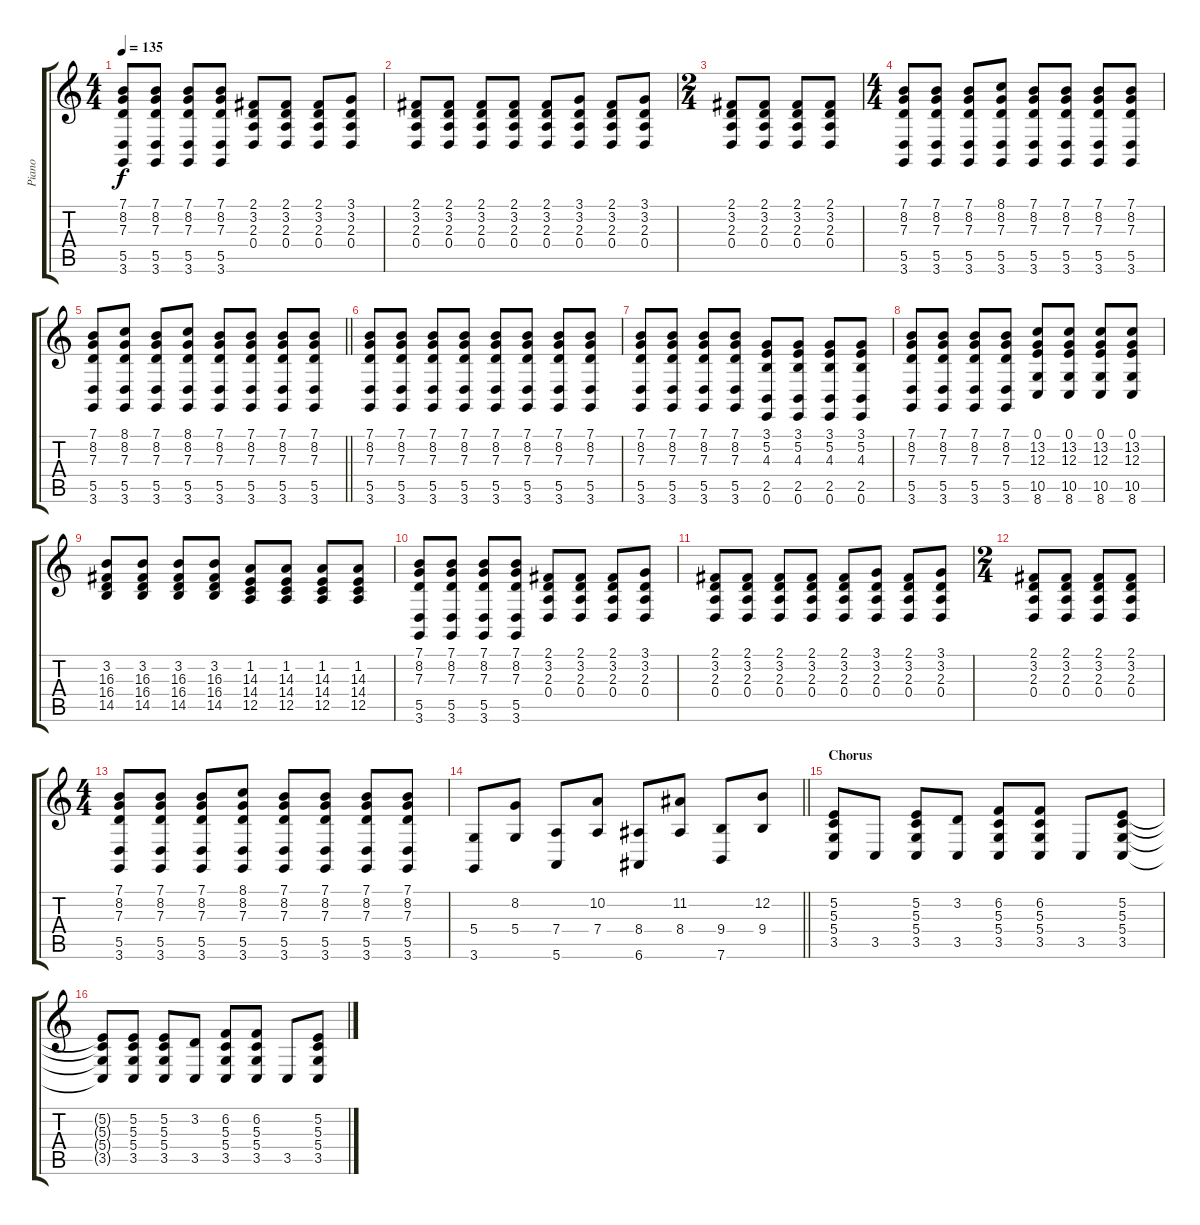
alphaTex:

\track ("Piano" "Piano") {instrument acousticgrandpiano}
\staff {score tabs}
\tuning (E4 B3 G3 D3 A2 E2) {hide}
\ts (4 4)
\tempo 135
\clef g2
\ks c
(7.1 8.2 7.3 5.5 3.6).8{dy f} (7.1 8.2 7.3 5.5 3.6).8 (7.1 8.2 7.3 5.5 3.6).8 (7.1 8.2 7.3 5.5 3.6).8 (2.1 3.2 2.3 0.4).8 (2.1 3.2 2.3 0.4).8 (2.1 3.2 2.3 0.4).8 (3.1 3.2 2.3 0.4).8 |
(2.1 3.2 2.3 0.4).8 (2.1 3.2 2.3 0.4).8 (2.1 3.2 2.3 0.4).8 (2.1 3.2 2.3 0.4).8 (2.1 3.2 2.3 0.4).8 (3.1 3.2 2.3 0.4).8 (2.1 3.2 2.3 0.4).8 (3.1 3.2 2.3 0.4).8 |
\ts (2 4)
(2.1 3.2 2.3 0.4).8 (2.1 3.2 2.3 0.4).8 (2.1 3.2 2.3 0.4).8 (2.1 3.2 2.3 0.4).8 |
\ts (4 4)
(7.1 8.2 7.3 5.5 3.6).8 (7.1 8.2 7.3 5.5 3.6).8 (7.1 8.2 7.3 5.5 3.6).8 (8.1 8.2 7.3 5.5 3.6).8 (7.1 8.2 7.3 5.5 3.6).8 (7.1 8.2 7.3 5.5 3.6).8 (7.1 8.2 7.3 5.5 3.6).8 (7.1 8.2 7.3 5.5 3.6).8 |
\barLineRight lightlight
(7.1 8.2 7.3 5.5 3.6).8 (8.1 8.2 7.3 5.5 3.6).8 (7.1 8.2 7.3 5.5 3.6).8 (8.1 8.2 7.3 5.5 3.6).8 (7.1 8.2 7.3 5.5 3.6).8 (7.1 8.2 7.3 5.5 3.6).8 (7.1 8.2 7.3 5.5 3.6).8 (7.1 8.2 7.3 5.5 3.6).8 |
(7.1 8.2 7.3 5.5 3.6).8 (7.1 8.2 7.3 5.5 3.6).8 (7.1 8.2 7.3 5.5 3.6).8 (7.1 8.2 7.3 5.5 3.6).8 (7.1 8.2 7.3 5.5 3.6).8 (7.1 8.2 7.3 5.5 3.6).8 (7.1 8.2 7.3 5.5 3.6).8 (7.1 8.2 7.3 5.5 3.6).8 |
(7.1 8.2 7.3 5.5 3.6).8 (7.1 8.2 7.3 5.5 3.6).8 (7.1 8.2 7.3 5.5 3.6).8 (7.1 8.2 7.3 5.5 3.6).8 (3.1 5.2 4.3 2.5 0.6).8 (3.1 5.2 4.3 2.5 0.6).8 (3.1 5.2 4.3 2.5 0.6).8 (3.1 5.2 4.3 2.5 0.6).8 |
(7.1 8.2 7.3 5.5 3.6).8 (7.1 8.2 7.3 5.5 3.6).8 (7.1 8.2 7.3 5.5 3.6).8 (7.1 8.2 7.3 5.5 3.6).8 (0.1 13.2 12.3 10.5 8.6).8 (0.1 13.2 12.3 10.5 8.6).8 (0.1 13.2 12.3 10.5 8.6).8 (0.1 13.2 12.3 10.5 8.6).8 |
(3.2 16.3 16.4 14.5).8 (3.2 16.3 16.4 14.5).8 (3.2 16.3 16.4 14.5).8 (3.2 16.3 16.4 14.5).8 (1.2 14.3 14.4 12.5).8 (1.2 14.3 14.4 12.5).8 (1.2 14.3 14.4 12.5).8 (1.2 14.3 14.4 12.5).8 |
(7.1 8.2 7.3 5.5 3.6).8 (7.1 8.2 7.3 5.5 3.6).8 (7.1 8.2 7.3 5.5 3.6).8 (7.1 8.2 7.3 5.5 3.6).8 (2.1 3.2 2.3 0.4).8 (2.1 3.2 2.3 0.4).8 (2.1 3.2 2.3 0.4).8 (3.1 3.2 2.3 0.4).8 |
(2.1 3.2 2.3 0.4).8 (2.1 3.2 2.3 0.4).8 (2.1 3.2 2.3 0.4).8 (2.1 3.2 2.3 0.4).8 (2.1 3.2 2.3 0.4).8 (3.1 3.2 2.3 0.4).8 (2.1 3.2 2.3 0.4).8 (3.1 3.2 2.3 0.4).8 |
\ts (2 4)
(2.1 3.2 2.3 0.4).8 (2.1 3.2 2.3 0.4).8 (2.1 3.2 2.3 0.4).8 (2.1 3.2 2.3 0.4).8 |
\ts (4 4)
(7.1 8.2 7.3 5.5 3.6).8 (7.1 8.2 7.3 5.5 3.6).8 (7.1 8.2 7.3 5.5 3.6).8 (8.1 8.2 7.3 5.5 3.6).8 (7.1 8.2 7.3 5.5 3.6).8 (7.1 8.2 7.3 5.5 3.6).8 (7.1 8.2 7.3 5.5 3.6).8 (7.1 8.2 7.3 5.5 3.6).8 |
\barLineRight lightlight
(5.4 3.6).8 (8.2 5.4).8 (7.4 5.6).8 (10.2 7.4).8 (8.4 6.6).8 (11.2 8.4).8 (9.4 7.6).8 (12.2 9.4).8 |
\section ("" "Chorus")
(5.2 5.3 5.4 3.5).8 3.5.8 (5.2 5.3 5.4 3.5).8 (3.2 3.5).8 (6.2 5.3 5.4 3.5).8 (6.2 5.3 5.4 3.5).8 3.5.8 (5.2 5.3 5.4 3.5).8 |
(5.2{t} 5.3{t} 5.4{t} 3.5{t}).8 (5.2 5.3 5.4 3.5).8 (5.2 5.3 5.4 3.5).8 (3.2 3.5).8 (6.2 5.3 5.4 3.5).8 (6.2 5.3 5.4 3.5).8 3.5.8 (5.2 5.3 5.4 3.5).8
